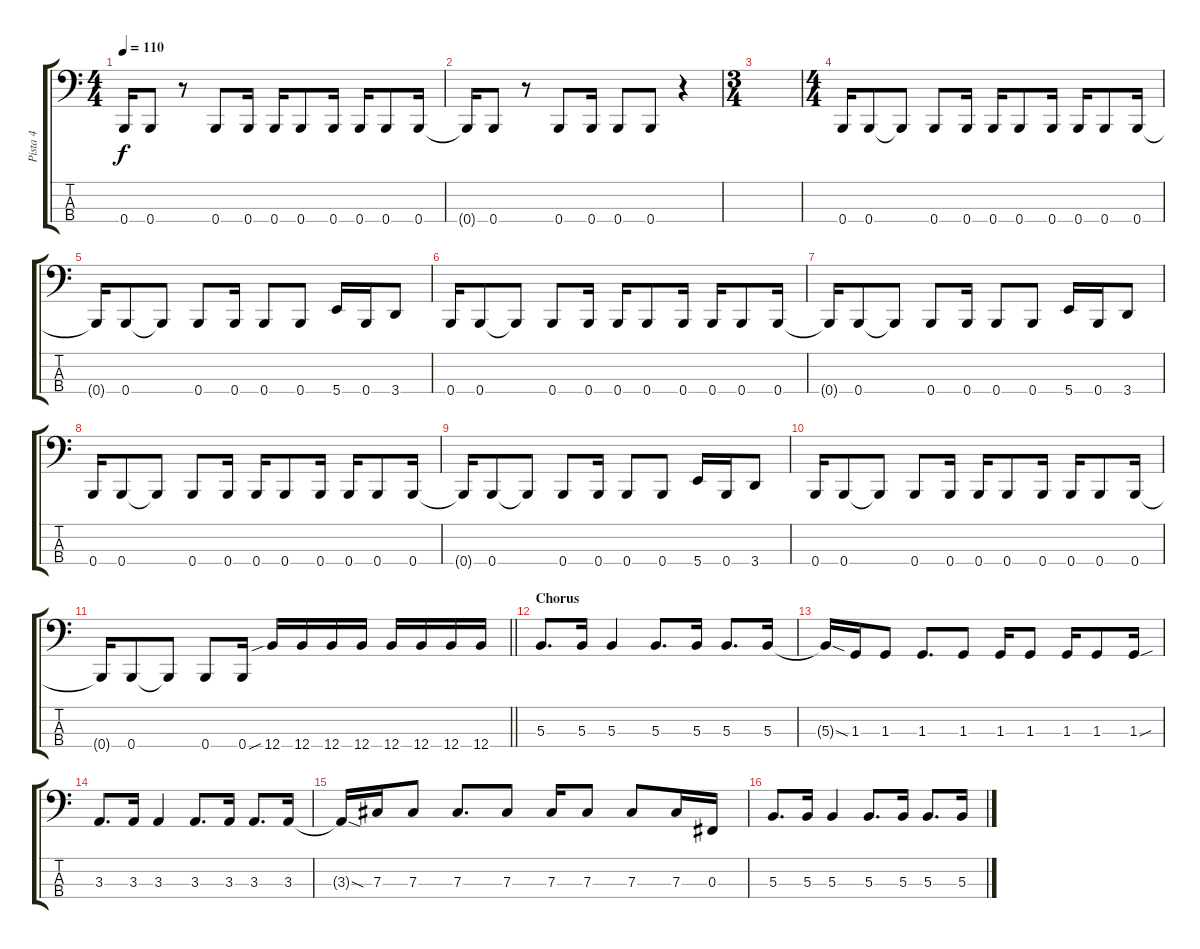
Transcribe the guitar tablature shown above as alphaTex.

\track ("Pista 4" "Pista 4") {instrument electricbassfinger}
\staff {score tabs}
\tuning (E2 B1 Gb1 B0) {hide}
\ts (4 4)
\tempo 110
\clef f4
\ks c
0.4.16{dy f} 0.4.8 r.8 0.4.8 0.4.16 0.4.16 0.4.8 0.4.16 0.4.16 0.4.8 0.4.16 |
0.4{t}.16 0.4.8 r.8 0.4.8 0.4.16 0.4.8 0.4.8 r.4 |
\ts (3 4)
|
\ts (4 4)
0.4.16 0.4.8 0.4{t}.8 0.4.8 0.4.16 0.4.16 0.4.8 0.4.16 0.4.16 0.4.8 0.4.16 |
0.4{t}.16 0.4.8 0.4{t}.8 0.4.8 0.4.16 0.4.8 0.4.8 5.4.16 0.4.16 3.4.8 |
0.4.16 0.4.8 0.4{t}.8 0.4.8 0.4.16 0.4.16 0.4.8 0.4.16 0.4.16 0.4.8 0.4.16 |
0.4{t}.16 0.4.8 0.4{t}.8 0.4.8 0.4.16 0.4.8 0.4.8 5.4.16 0.4.16 3.4.8 |
0.4.16 0.4.8 0.4{t}.8 0.4.8 0.4.16 0.4.16 0.4.8 0.4.16 0.4.16 0.4.8 0.4.16 |
0.4{t}.16 0.4.8 0.4{t}.8 0.4.8 0.4.16 0.4.8 0.4.8 5.4.16 0.4.16 3.4.8 |
0.4.16 0.4.8 0.4{t}.8 0.4.8 0.4.16 0.4.16 0.4.8 0.4.16 0.4.16 0.4.8 0.4.16 |
\barLineRight lightlight
0.4{t}.16 0.4.8 0.4{t}.8 0.4.8 0.4.16 12.4{sib}.16 12.4.16 12.4.16 12.4.16 12.4.16 12.4.16 12.4.16 12.4.16 |
\section ("" "Chorus")
5.3.8{d} 5.3.16 5.3.4 5.3.8{d} 5.3.16 5.3.8{d} 5.3.16 |
5.3{sod t}.16 1.3.16 1.3.8 1.3.8{d} 1.3.8 1.3.16 1.3.8 1.3.16 1.3.8 1.3{sou}.16 |
3.3.8{d} 3.3.16 3.3.4 3.3.8{d} 3.3.16 3.3.8{d} 3.3.16 |
3.3{sod t}.16 7.3.16 7.3.8 7.3.8{d} 7.3.8 7.3.16 7.3.8 7.3.8 7.3.16 0.3.16 |
5.3.8{d} 5.3.16 5.3.4 5.3.8{d} 5.3.16 5.3.8{d} 5.3.16
